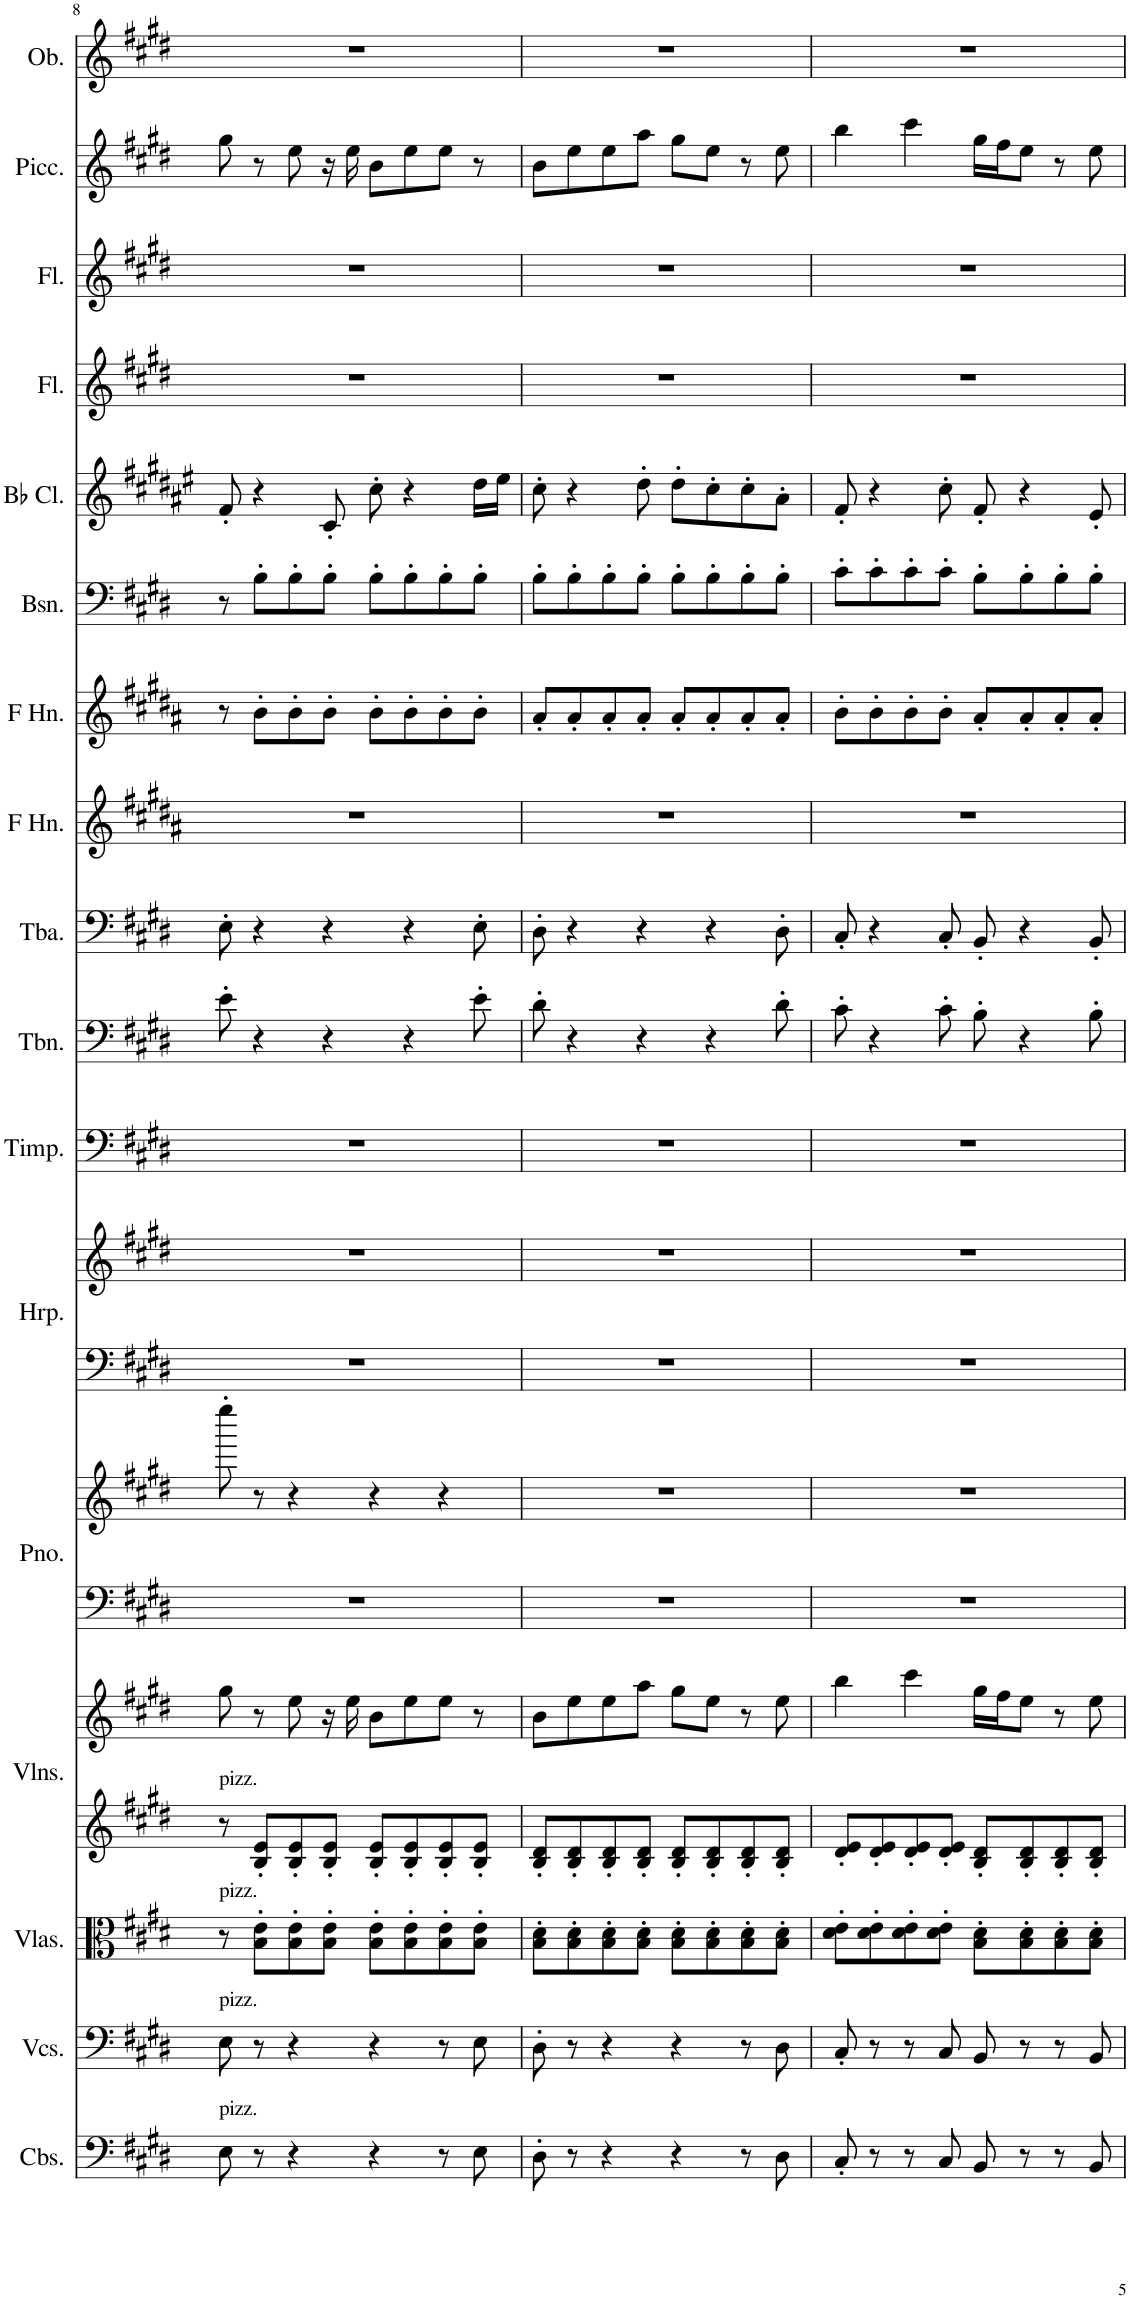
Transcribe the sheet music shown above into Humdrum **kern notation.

**kern	**kern	**kern	**kern	**kern	**kern	**kern	**kern	**kern	**kern	**kern	**kern	**kern	**kern	**kern	**kern	**kern	**kern	**kern	**kern
*part17	*part16	*part15	*part14	*part14	*part13	*part13	*part12	*part12	*part11	*part10	*part9	*part8	*part7	*part6	*part5	*part4	*part3	*part2	*part1
*staff20	*staff19	*staff18	*staff17	*staff16	*staff15	*staff14	*staff13	*staff12	*staff11	*staff10	*staff9	*staff8	*staff7	*staff6	*staff5	*staff4	*staff3	*staff2	*staff1
*I"Contrabasses	*I"Violoncellos	*I"Violas	*I"Violins	*	*I"Piano	*	*I"Harp	*	*I"Timpani	*I"Trombone	*I"Tuba	*I"Horn in F	*I"Horn in F	*I"Bassoon	*I"Bb Clarinet	*I"Flute	*I"Flute	*I"Piccolo	*I"Oboe
*I'Cbs.	*I'Vcs.	*I'Vlas.	*I'Vlns.	*	*I'Pno.	*	*I'Hrp.	*	*I'Timp.	*I'Tbn.	*I'Tba.	*	*	*I'Bsn.	*I'Bb Cl.	*I'Fl.	*I'Fl.	*I'Picc.	*I'Ob.
!!LO:PB:g=z
*clefF4	*clefF4	*clefC3	*clefG2	*clefG2	*clefF4	*clefG2	*clefF4	*clefG2	*clefF4	*clefF4	*clefF4	*clefG2	*clefG2	*clefF4	*clefG2	*clefG2	*clefG2	*clefG2	*clefG2
*Trd7c12	*	*	*	*	*	*	*	*	*	*	*	*Trd4c7	*Trd4c7	*	*Trd1c2	*	*	*Trd-7c-12	*
*k[f#c#g#d#]	*k[f#c#g#d#]	*k[f#c#g#d#]	*k[f#c#g#d#]	*k[f#c#g#d#]	*k[f#c#g#d#]	*k[f#c#g#d#]	*k[f#c#g#d#]	*k[f#c#g#d#]	*k[f#c#g#d#]	*k[f#c#g#d#]	*k[f#c#g#d#]	*k[f#c#g#d#a#]	*k[f#c#g#d#a#]	*k[f#c#g#d#]	*k[f#c#g#d#a#e#]	*k[f#c#g#d#]	*k[f#c#g#d#]	*k[f#c#g#d#]	*k[f#c#g#d#]
*M4/4	*M4/4	*M4/4	*M4/4	*M4/4	*M4/4	*M4/4	*M4/4	*M4/4	*M4/4	*M4/4	*M4/4	*M4/4	*M4/4	*M4/4	*M4/4	*M4/4	*M4/4	*M4/4	*M4/4
=8	=8	=8	=8	=8	=8	=8	=8	=8	=8	=8	=8	=8	=8	=8	=8	=8	=8	=8	=8
!	!	!	!LO:TX:a:t=pizz.	!	!	!	!	!	!	!	!	!	!	!	!	!	!	!	!
!	!	!LO:TX:a:t=pizz.	!	!	!	!	!	!	!	!	!	!	!	!	!	!	!	!	!
!	!LO:TX:a:t=pizz.	!	!	!	!	!	!	!	!	!	!	!	!	!	!	!	!	!	!
!LO:TX:a:t=pizz.	!	!	!	!	!	!	!	!	!	!	!	!	!	!	!	!	!	!	!
8E\	8E\	8r	8r	8gg#\	1r	8eeee'\	1r	1r	1r	8e'\	8E'\	1r	8r	8r	8f#'/	1r	1r	8gg#\	1r
8r	8r	8B\' 8e\'L	8B/' 8e/'L	8r	.	8r	.	.	.	4r	4r	.	8b'\L	8B'\L	4r	.	.	8r	.
4r	4r	8B\' 8e\'	8B/' 8e/'	8ee\	.	4r	.	.	.	.	.	.	8b'\	8B'\	.	.	.	8ee\	.
.	.	8B\' 8e\'J	8B/' 8e/'J	16r	.	.	.	.	.	4r	4r	.	8b'\J	8B'\J	8c#'/	.	.	16r	.
.	.	.	.	16ee\	.	.	.	.	.	.	.	.	.	.	.	.	.	16ee\	.
4r	4r	8B\' 8e\'L	8B/' 8e/'L	8b\L	.	4r	.	.	.	.	.	.	8b'\L	8B'\L	8cc#'\	.	.	8b\L	.
.	.	8B\' 8e\'	8B/' 8e/'	8ee\	.	.	.	.	.	4r	4r	.	8b'\	8B'\	4r	.	.	8ee\	.
8r	8r	8B\' 8e\'	8B/' 8e/'	8ee\J	.	4r	.	.	.	.	.	.	8b'\	8B'\	.	.	.	8ee\J	.
8E\	8E\	8B\' 8e\'J	8B/' 8e/'J	8r	.	.	.	.	.	8e'\	8E'\	.	8b'\J	8B'\J	16dd#\LL	.	.	8r	.
.	.	.	.	.	.	.	.	.	.	.	.	.	.	.	16ee#\JJ	.	.	.	.
=9	=9	=9	=9	=9	=9	=9	=9	=9	=9	=9	=9	=9	=9	=9	=9	=9	=9	=9	=9
8D#'\	8D#'\	8B\' 8d#\'L	8B/' 8d#/'L	8b\L	1r	1r	1r	1r	1r	8d#'\	8D#'\	1r	8a#'/L	8B'\L	8cc#'\	1r	1r	8b\L	1r
8r	8r	8B\' 8d#\'	8B/' 8d#/'	8ee\	.	.	.	.	.	4r	4r	.	8a#'/	8B'\	4r	.	.	8ee\	.
4r	4r	8B\' 8d#\'	8B/' 8d#/'	8ee\	.	.	.	.	.	.	.	.	8a#'/	8B'\	.	.	.	8ee\	.
.	.	8B\' 8d#\'J	8B/' 8d#/'J	8aa\J	.	.	.	.	.	4r	4r	.	8a#'/J	8B'\J	8dd#'\	.	.	8aa\J	.
4r	4r	8B\' 8d#\'L	8B/' 8d#/'L	8gg#\L	.	.	.	.	.	.	.	.	8a#'/L	8B'\L	8dd#'\L	.	.	8gg#\L	.
.	.	8B\' 8d#\'	8B/' 8d#/'	8ee\J	.	.	.	.	.	4r	4r	.	8a#'/	8B'\	8cc#'\	.	.	8ee\J	.
8r	8r	8B\' 8d#\'	8B/' 8d#/'	8r	.	.	.	.	.	.	.	.	8a#'/	8B'\	8cc#'\	.	.	8r	.
8D#\	8D#\	8B\' 8d#\'J	8B/' 8d#/'J	8ee\	.	.	.	.	.	8d#'\	8D#'\	.	8a#'/J	8B'\J	8a#'\J	.	.	8ee\	.
=10	=10	=10	=10	=10	=10	=10	=10	=10	=10	=10	=10	=10	=10	=10	=10	=10	=10	=10	=10
8C#'/	8C#'/	8d#\' 8e\'L	8d#/' 8e/'L	4bb\	1r	1r	1r	1r	1r	8c#'\	8C#'/	1r	8b'\L	8c#'\L	8f#'/	1r	1r	4bb\	1r
8r	8r	8d#\' 8e\'	8d#/' 8e/'	.	.	.	.	.	.	4r	4r	.	8b'\	8c#'\	4r	.	.	.	.
8r	8r	8d#\' 8e\'	8d#/' 8e/'	4ccc#\	.	.	.	.	.	.	.	.	8b'\	8c#'\	.	.	.	4ccc#\	.
8C#/	8C#/	8d#\' 8e\'J	8d#/' 8e/'J	.	.	.	.	.	.	8c#'\	8C#'/	.	8b'\J	8c#'\J	8cc#'\	.	.	.	.
8BB/	8BB/	8B\' 8d#\'L	8B/' 8d#/'L	16gg#\LL	.	.	.	.	.	8B'\	8BB'/	.	8a#'/L	8B'\L	8f#'/	.	.	16gg#\LL	.
.	.	.	.	16ff#\J	.	.	.	.	.	.	.	.	.	.	.	.	.	16ff#\J	.
8r	8r	8B\' 8d#\'	8B/' 8d#/'	8ee\J	.	.	.	.	.	4r	4r	.	8a#'/	8B'\	4r	.	.	8ee\J	.
8r	8r	8B\' 8d#\'	8B/' 8d#/'	8r	.	.	.	.	.	.	.	.	8a#'/	8B'\	.	.	.	8r	.
8BB/	8BB/	8B\' 8d#\'J	8B/' 8d#/'J	8ee\	.	.	.	.	.	8B'\	8BB'/	.	8a#'/J	8B'\J	8e#'/	.	.	8ee\	.
=	=	=	=	=	=	=	=	=	=	=	=	=	=	=	=	=	=	=	=
*-	*-	*-	*-	*-	*-	*-	*-	*-	*-	*-	*-	*-	*-	*-	*-	*-	*-	*-	*-
